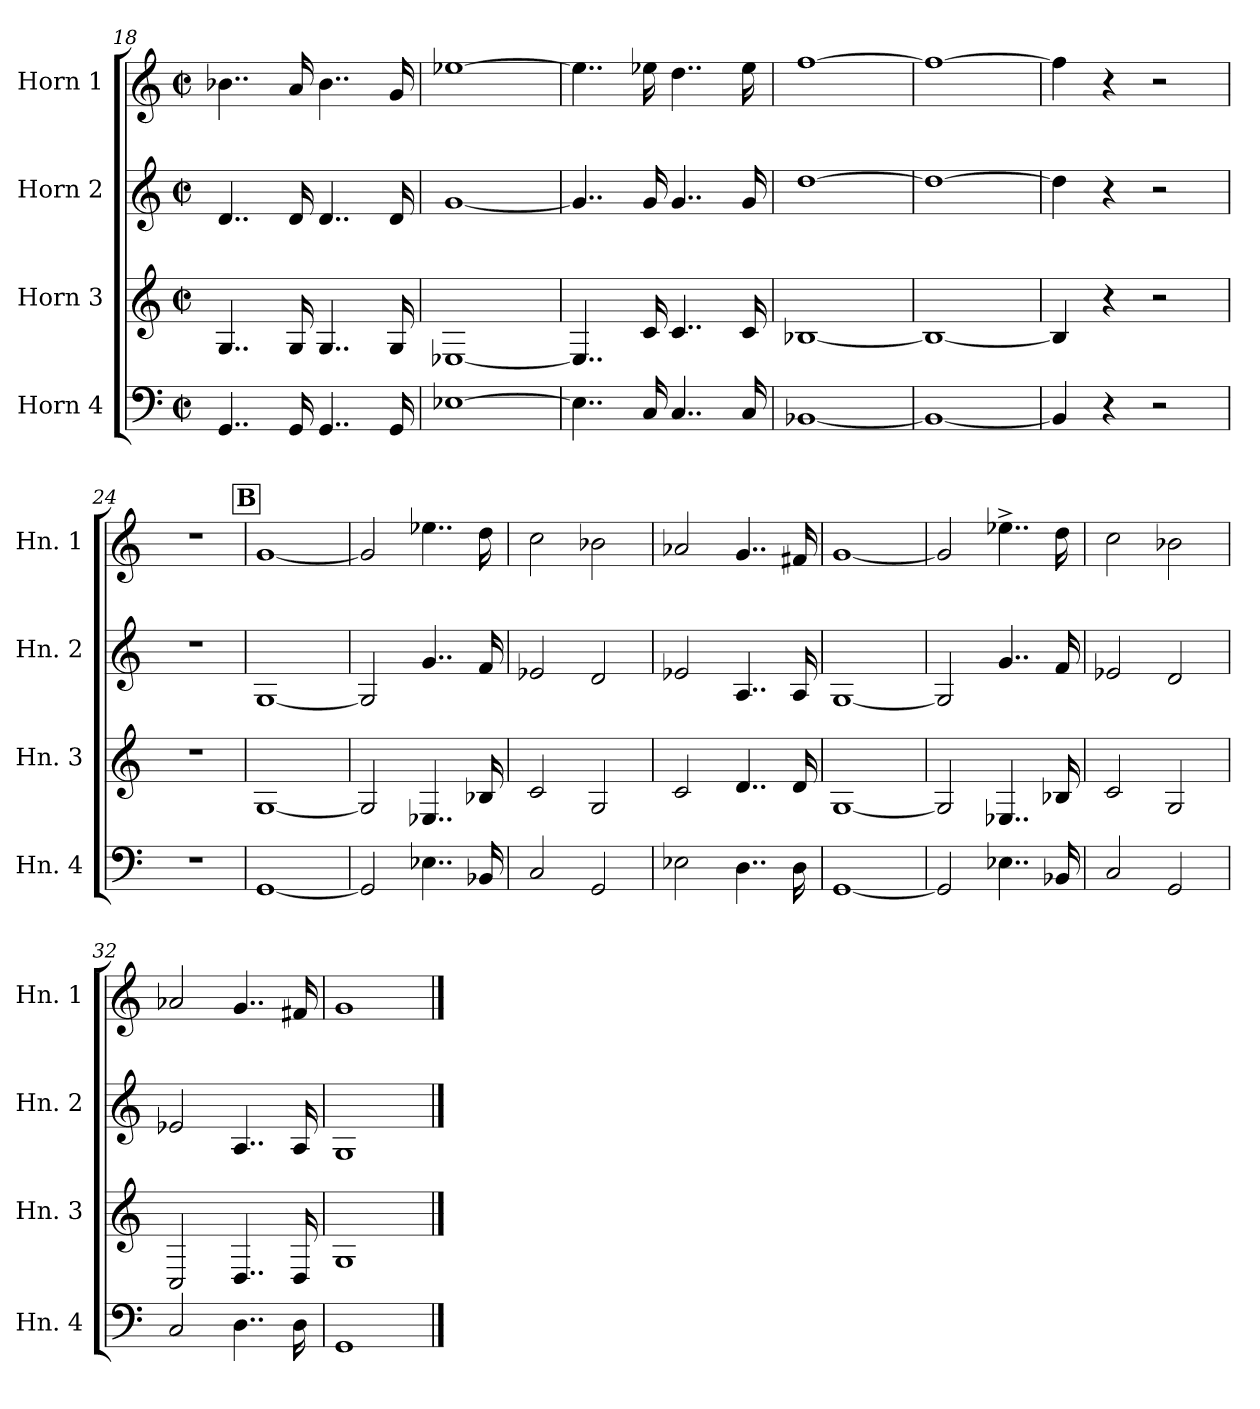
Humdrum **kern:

**kern	**kern	**kern	**kern
*part4	*part3	*part2	*part1
*staff4	*staff3	*staff2	*staff1
*I"Horn  4	*I"Horn 3	*I"Horn 2	*I"Horn 1
*I'Hn. 4	*I'Hn. 3	*I'Hn. 2	*I'Hn. 1
*clefF4	*clefG2	*clefG2	*clefG2
*ITrd4c7	*ITrd4c7	*ITrd4c7	*ITrd4c7
*k[b-]	*k[b-]	*k[b-]	*k[b-]
*M2/2	*M2/2	*M2/2	*M2/2
*met(c|)	*met(c|)	*met(c|)	*met(c|)
=18	=18	=18	=18
4..CC/	4..C/	4..G/	4..e-X\
16CC/	16C/	16G/	16d/
4..CC/	4..C/	4..G/	4..e-\
16CC/	16C/	16G/	16c/
!!LO:PB:g=z
=19	=19	=19	=19
[1AA-X	[1AA-X	[1c	[1a-X
=20	=20	=20	=20
4..AA-\]	4..AA-/]	4..c/]	4..a-\]
16FF/	16F/	16c/	16a-X\
4..FF/	4..F/	4..c/	4..g\
16FF/	16F/	16c/	16a-\
=21	=21	=21	=21
[1EE-X	[1E-X	[1g	[1b-
=22	=22	=22	=22
1EE-_	1E-_	1g_	1b-_
=23	=23	=23	=23
4EE-/]	4E-/]	4g\]	4b-\]
4r	4r	4r	4r
2r	2r	2r	2r
=24	=24	=24	=24
1r	1r	1r	1r
!!LO:LB:g=z
!!LO:REH:place=s1:a:B:fs=14:t=B
=25	=25	=25	=25
[1CC	[1C	[1C	[1c
=26	=26	=26	=26
2CC/]	2C/]	2C/]	2c/]
4..AA-X\	4..AA-X/	4..c/	4..a-X\
16EE-X/	16E-X/	16B-/	16g\
=27	=27	=27	=27
2FF/	2F/	2A-X/	2f\
2CC/	2C/	2G/	2e-X\
=28	=28	=28	=28
2AA-X\	2F/	2A-X/	2d-X/
4..GG\	4..G/	4..D/	4..c/
16GG\	16G/	16D/	16Bn/
!!LO:LB:g=z
=29	=29	=29	=29
[1CC	[1C	[1C	[1c
=30	=30	=30	=30
2CC/]	2C/]	2C/]	2c/]
4..AA-X\	4..AA-X/	4..c/	4..a-X^\
16EE-X/	16E-X/	16B-/	16g\
=31	=31	=31	=31
2FF/	2F/	2A-X/	2f\
2CC/	2C/	2G/	2e-X\
=32	=32	=32	=32
2FF/	2FF/	2A-X/	2d-X/
4..GG\	4..GG/	4..D/	4..c/
16GG\	16GG/	16D/	16Bn/
=33	=33	=33	=33
1CC	1C	1C	1c
==	==	==	==
*-	*-	*-	*-
